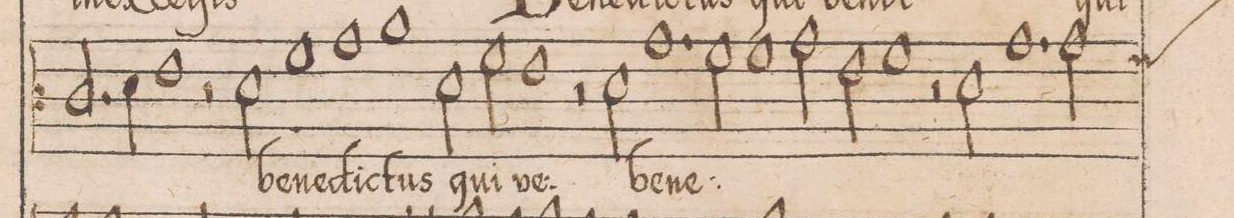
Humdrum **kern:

**kern	**text
*I"CANTVS	*
*clefC3	*
*k[]	*
*met(C|)	*
*M2/1	*
2.c/	.
4d\	.
=59-	=59-
1e	.
2r	.
2d\	be-
=60-	=60-
1f	-ne-
1g	-dic-
=61-	=61-
1a	-tus
2d/	qui
2f\	ve-
=62-	=62-
1e	-(nit)
2r	.
2d/	bene:-
=63-	=63-
1.g	-(di-
2f\	-ctus
=64-	=64-
1f	qui
2g\	ve-
2e\	.
=65-	=65-
1f	-nit
2r	.
2d\	qui
=66-	=66-
1.g	ve-
2g\	-nit
=67-	=67-
2f\	qui
1f	ve-
4e\	.
4d\	.
=68-	=68-
2c/	.
1d	.
2c/	.
=69-	=69-
1d	-nit
1r	.
=70-	=70-
*-	*-
